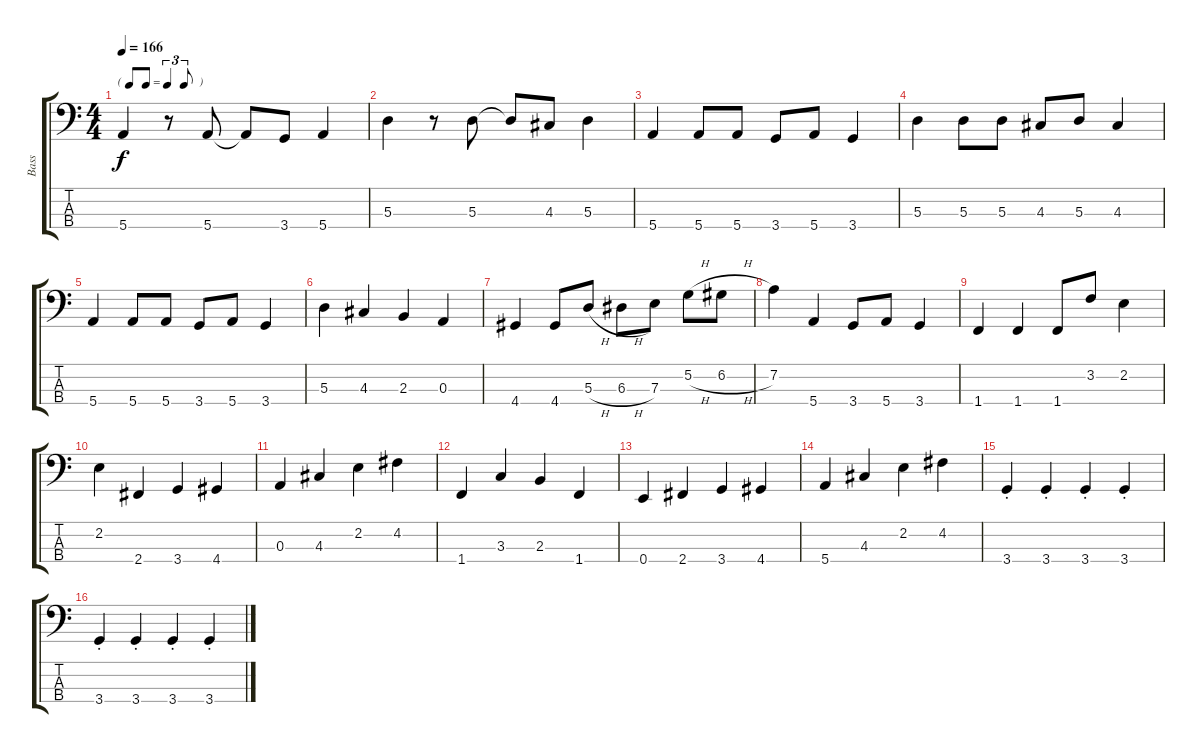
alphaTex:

\track ("Bass" "Bass") {instrument electricbassfinger}
\staff {score tabs}
\tuning (G2 D2 A1 E1) {hide}
\ts (4 4)
\tf triplet8th
\tempo 166
\clef f4
\ks c
5.4.4{dy f} r.8 5.4.8 5.4{t}.8 3.4.8 5.4.4 |
5.3.4 r.8 5.3.8 5.3{t}.8 4.3.8 5.3.4 |
5.4.4 5.4.8 5.4.8 3.4.8 5.4.8 3.4.4 |
5.3.4 5.3.8 5.3.8 4.3.8 5.3.8 4.3.4 |
5.4.4 5.4.8 5.4.8 3.4.8 5.4.8 3.4.4 |
5.3.4 4.3.4 2.3.4 0.3.4 |
4.4.4 4.4.8 5.3{h}.8 6.3{h}.8 7.3.8 5.2{h}.8 6.2{h}.8 |
7.2.4 5.4.4 3.4.8 5.4.8 3.4.4 |
1.4.4 1.4.4 1.4.8 3.2.8 2.2.4 |
2.2.4 2.4.4 3.4.4 4.4.4 |
0.3.4 4.3.4 2.2.4 4.2.4 |
1.4.4 3.3.4 2.3.4 1.4.4 |
0.4.4 2.4.4 3.4.4 4.4.4 |
5.4.4 4.3.4 2.2.4 4.2.4 |
3.4{st}.4 3.4{st}.4 3.4{st}.4 3.4{st}.4 |
3.4{st}.4 3.4{st}.4 3.4{st}.4 3.4{st}.4
